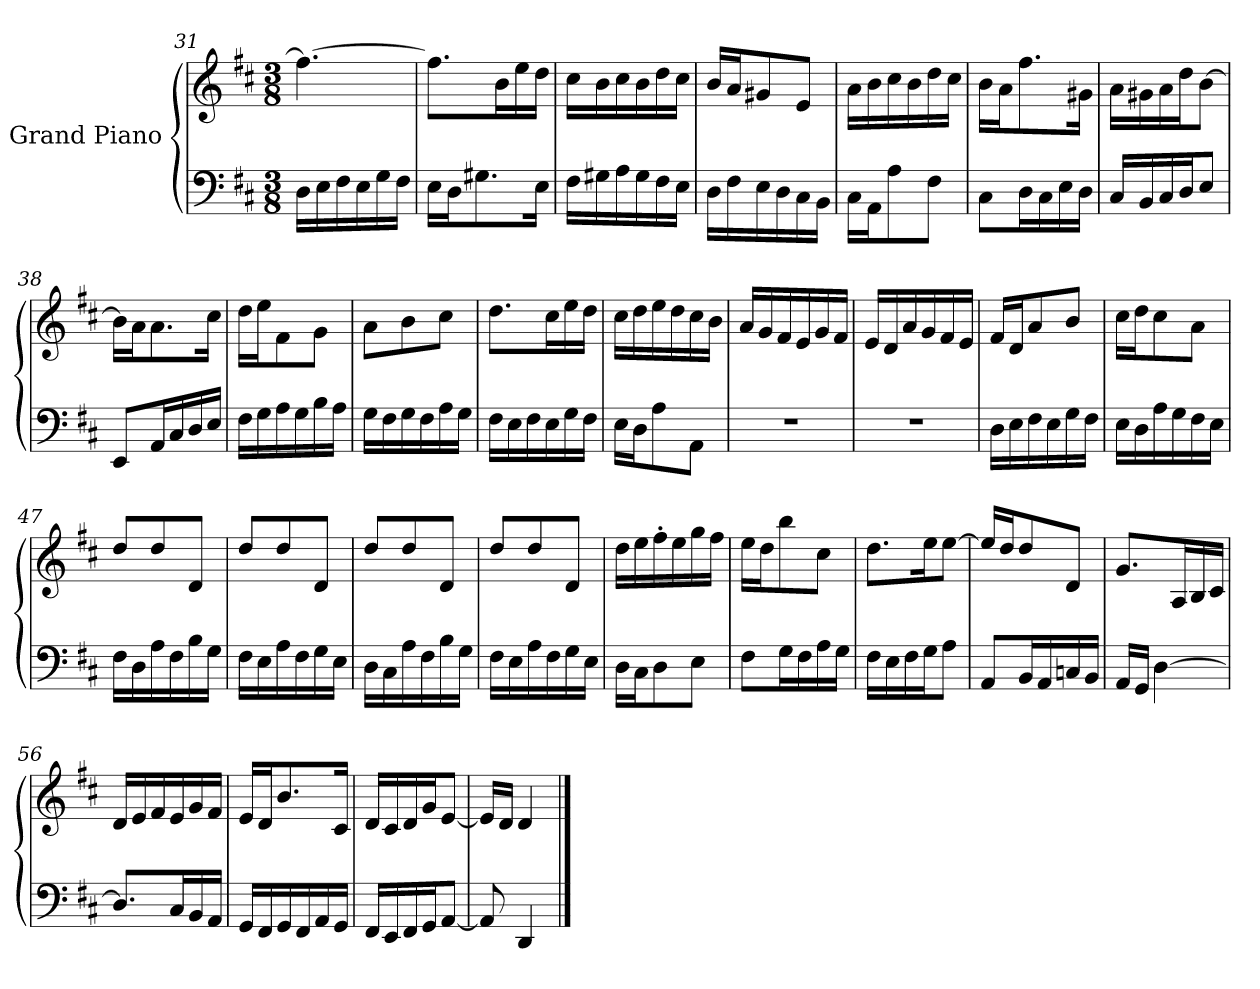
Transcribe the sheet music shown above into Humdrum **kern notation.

**kern	**kern
*part2	*part1
*staff2	*staff1
*I"Grand Piano	*I"Grand Piano
!!LO:LB:g=z
*clefF4	*clefG2
*k[f#c#]	*k[f#c#]
*M3/8	*M3/8
=31	=31
16Di\LL	4.ff#j\_
16Ei\	.
16F#i\	.
16Ei\	.
16Gi\	.
16F#i\JJ	.
=32	=32
16Ei\LL	8.ff#j\L]
16Di\J	.
8.G#Xi\	.
.	16bj\L
.	16eej\
16Ei\Jk	16ddj\JJ
=33	=33
16F#i\LL	16cc#j\LL
16G#Xi\	16bj\
16Ai\	16cc#j\
16G#i\	16bj\
16F#i\	16ddj\
16Ei\JJ	16cc#j\JJ
=34	=34
16Di\LL	16bj/LL
16F#i\	16aj/J
16Ei\	8g#Xj/
16Di\	.
16C#i\	8ej/J
16BBi\JJ	.
=35	=35
16C#i\LL	16aj\LL
16AAi\J	16bj\
8Ai\	16cc#j\
.	16bj\
8F#i\J	16ddj\
.	16cc#j\JJ
=36	=36
8C#i\L	16bj\LL
.	16aj\J
16Di\L	8.ff#j\
16C#i\	.
16Ei\	.
16Di\JJ	16g#Xj\Jk
=37	=37
16C#i/LL	16aj\LL
16BBi/	16g#Xj\
16C#i/	16aj\
16Di/J	16ddj\J
8Ei/J	[8bj\J
!!LO:PB:g=z
=38	=38
8EEi/L	16bj\LL]
.	16aj\J
16AAi/L	8.aj\
16C#i/	.
16Di/	.
16Ei/JJ	16cc#j\Jk
=39	=39
16F#i\LL	16ddj\LL
16Gi\	16eej\J
16Ai\	8f#j\
16Gi\	.
16Bi\	8gj\J
16Ai\JJ	.
=40	=40
16Gi\LL	8aj\L
16F#i\	.
16Gi\	8bj\
16F#i\	.
16Ai\	8cc#j\J
16Gi\JJ	.
=41	=41
16F#i\LL	8.ddj\L
16Ei\	.
16F#i\	.
16Ei\	16cc#j\L
16Gi\	16eej\
16F#i\JJ	16ddj\JJ
=42	=42
16Ei\LL	16cc#j\LL
16Di\J	16ddj\
8Ai\	16eej\
.	16ddj\
8AAi\J	16cc#j\
.	16bj\JJ
=43	=43
4.r	16aj/LL
.	16gj/
.	16f#j/
.	16ej/
.	16gj/
.	16f#j/JJ
=44	=44
4.r	16ej/LL
.	16dj/
.	16aj/
.	16gj/
.	16f#j/
.	16ej/JJ
=45	=45
16Di\LL	16f#j/LL
16Ei\	16dj/J
16F#i\	8aj/
16Ei\	.
16Gi\	8bj/J
16F#i\JJ	.
!!LO:LB:g=z
=46	=46
16Ei\LL	16cc#j\LL
16Di\	16ddj\J
16Ai\	8cc#j\
16Gi\	.
16F#i\	8aj\J
16Ei\JJ	.
=47	=47
16F#i\LL	8ddj/L
16Di\	.
16Ai\	8ddj/
16F#i\	.
16Bi\	8dj/J
16Gi\JJ	.
=48	=48
16F#i\LL	8ddj/L
16Ei\	.
16Ai\	8ddj/
16F#i\	.
16Gi\	8dj/J
16Ei\JJ	.
=49	=49
16Di\LL	8ddj/L
16C#i\	.
16Ai\	8ddj/
16F#i\	.
16Bi\	8dj/J
16Gi\JJ	.
=50	=50
16F#i\LL	8ddj/L
16Ei\	.
16Ai\	8ddj/
16F#i\	.
16Gi\	8dj/J
16Ei\JJ	.
=51	=51
16Di\LL	16ddj\LL
16C#i\J	16eej\
8Di\	16ff#'j\
.	16eej\
8Ei\J	16ggj\
.	16ff#j\JJ
=52	=52
8F#i\L	16eej\LL
.	16ddj\J
16Gi\L	8bbj\
16F#i\	.
16Ai\	8cc#j\J
16Gi\JJ	.
=53	=53
16F#i\LL	8.ddj\L
16Ei\	.
16F#i\	.
16Gi\J	16eej\K
8Ai\J	[8eej\J
!!LO:LB:g=z
=54	=54
8AAi/L	16eej/LL]
.	16ddj/J
16BBi/L	8ddj/
16AAi/	.
16Cni/	8dj/J
16BBi/JJ	.
=55	=55
16AAi/LL	8.gj/L
16GGi/JJ	.
[4Di\	.
.	16Aj/L
.	16Bj/
.	16c#j/JJ
=56	=56
8.Di/L]	16dj/LL
.	16ej/
.	16f#j/
16C#i/L	16ej/
16BBi/	16gj/
16AAi/JJ	16f#j/JJ
=57	=57
16GGi/LL	16ej/LL
16FF#i/	16dj/J
16GGi/	8.bj/
16FF#i/	.
16AAi/	.
16GGi/JJ	16c#j/Jk
=58	=58
16FF#i/LL	16dj/LL
16EEi/	16c#j/
16FF#i/	16dj/
16GGi/J	16gj/J
[8AAi/J	[8ej/J
=59	=59
8AAi/]	16ej/LL]
.	16dj/JJ
4DDi/	4dj/
==	==
*-	*-
